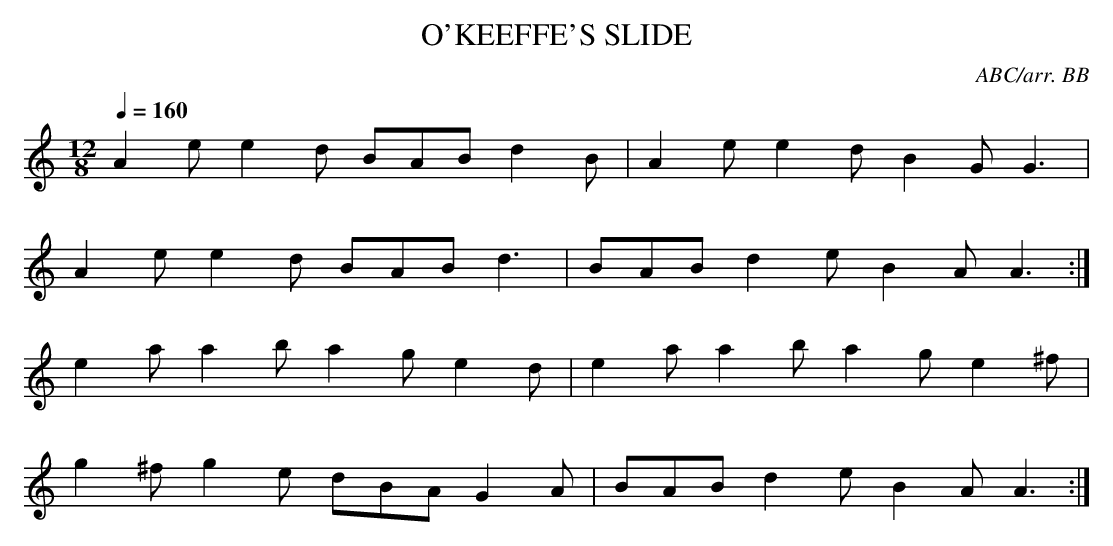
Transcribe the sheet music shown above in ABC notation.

X:1
T:O'KEEFFE'S SLIDE
C:ABC/arr. BB
M:12/8
L:1/8
Q:1/4=160
K:Am
A2e e2d BAB d2B|A2e e2d B2G G3|
A2e e2d BAB d3|BAB d2e B2A A3 :|
e2a a2b a2g e2d|e2a a2b a2g e2^f|
g2^f g2e dBA G2A|BAB d2e B2A A3 :|
